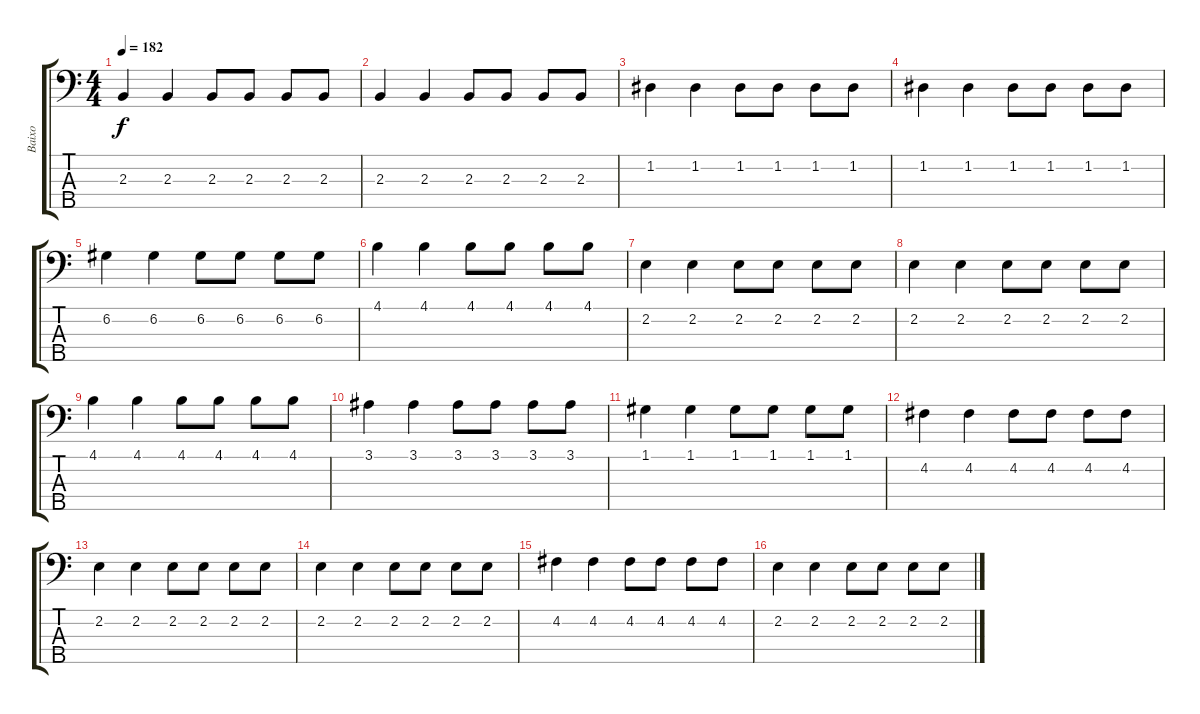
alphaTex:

\track ("Baixo" "Baixo") {instrument electricbassfinger}
\staff {score tabs}
\tuning (G2 D2 A1 E1 B0) {hide}
\ts (4 4)
\tempo 182
\clef f4
\ks c
2.3.4{dy f} 2.3.4 2.3.8 2.3.8 2.3.8 2.3.8 |
2.3.4 2.3.4 2.3.8 2.3.8 2.3.8 2.3.8 |
1.2.4 1.2.4 1.2.8 1.2.8 1.2.8 1.2.8 |
1.2.4 1.2.4 1.2.8 1.2.8 1.2.8 1.2.8 |
6.2.4 6.2.4 6.2.8 6.2.8 6.2.8 6.2.8 |
4.1.4 4.1.4 4.1.8 4.1.8 4.1.8 4.1.8 |
2.2.4 2.2.4 2.2.8 2.2.8 2.2.8 2.2.8 |
2.2.4 2.2.4 2.2.8 2.2.8 2.2.8 2.2.8 |
4.1.4 4.1.4 4.1.8 4.1.8 4.1.8 4.1.8 |
3.1.4 3.1.4 3.1.8 3.1.8 3.1.8 3.1.8 |
1.1.4 1.1.4 1.1.8 1.1.8 1.1.8 1.1.8 |
4.2.4 4.2.4 4.2.8 4.2.8 4.2.8 4.2.8 |
2.2.4 2.2.4 2.2.8 2.2.8 2.2.8 2.2.8 |
2.2.4 2.2.4 2.2.8 2.2.8 2.2.8 2.2.8 |
4.2.4 4.2.4 4.2.8 4.2.8 4.2.8 4.2.8 |
2.2.4 2.2.4 2.2.8 2.2.8 2.2.8 2.2.8
